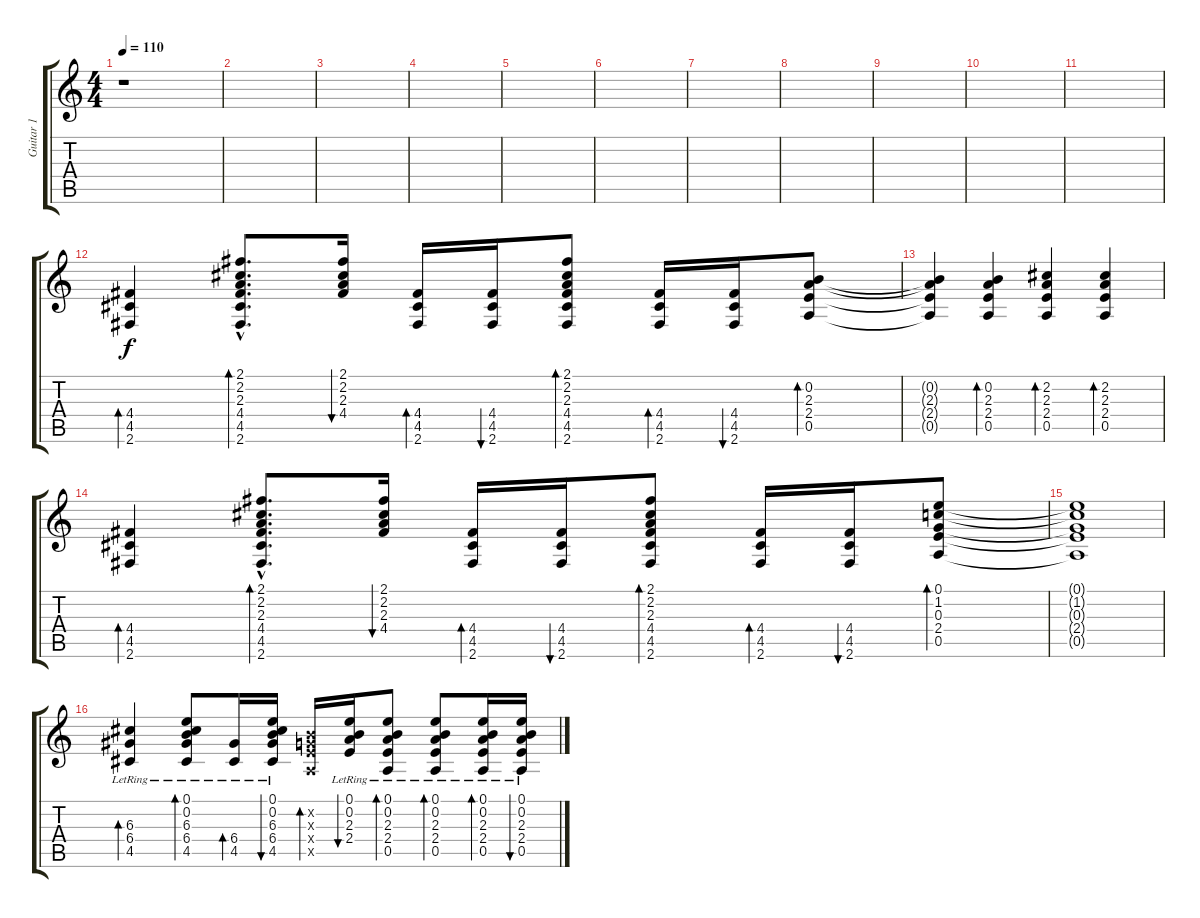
\track ("Guitar 1" "Guitar 1") {instrument acousticguitarsteel}
\staff {score tabs}
\tuning (E4 B3 G3 D3 A2 E2) {hide}
\ts (4 4)
\tempo 110
\clef g2
\ks c
r.1{dy f} |
|
|
|
|
|
|
|
|
|
|
(4.4 4.5 2.6).4{bd 60} (2.1{hac} 2.2{hac} 2.3{hac} 4.4{hac} 4.5{hac} 2.6{hac}).8{d bd 30} (2.1 2.2 2.3 4.4).16{bu 60} (4.4 4.5 2.6).16{bd 60} (4.4 4.5 2.6).16{bu 60} (2.1 2.2 2.3 4.4 4.5 2.6).8{bd 30} (4.4 4.5 2.6).16{bd 60} (4.4 4.5 2.6).16{bu 60} (0.2 2.3 2.4 0.5).8{bd 60} |
(0.2{t} 2.3{t} 2.4{t} 0.5{t}).4 (0.2 2.3 2.4 0.5).4{bd 60} (2.2 2.3 2.4 0.5).4{bd 60} (2.2 2.3 2.4 0.5).4{bd 60} |
(4.4 4.5 2.6).4{bd 60} (2.1{hac} 2.2{hac} 2.3{hac} 4.4{hac} 4.5{hac} 2.6{hac}).8{d bd 30} (2.1 2.2 2.3 4.4).16{bu 60} (4.4 4.5 2.6).16{bd 60} (4.4 4.5 2.6).16{bu 60} (2.1 2.2 2.3 4.4 4.5 2.6).8{bd 30} (4.4 4.5 2.6).16{bd 60} (4.4 4.5 2.6).16{bu 60} (0.1 1.2 0.3 2.4 0.5).8{bd 60} |
(0.1{t} 1.2{t} 0.3{t} 2.4{t} 0.5{t}).1 |
(6.3{lr} 6.4{lr} 4.5{lr}).4{bd 60} (0.1{lr} 0.2{lr} 6.3{lr} 6.4{lr} 4.5{lr}).8{bd 60} (6.4{lr} 4.5{lr}).16{bd 60} (0.1{lr} 0.2{lr} 6.3{lr} 6.4{lr} 4.5{lr}).16{bu 60} (0.2{x} 0.3{x} 2.4{x} 0.5{x}).16{bd 60} (0.1{lr} 0.2{lr} 2.3{lr} 2.4{lr}).16{bu 60} (0.1{lr} 0.2{lr} 2.3{lr} 2.4{lr} 0.5{lr}).8{bd 60} (0.1{lr} 0.2{lr} 2.3{lr} 2.4{lr} 0.5{lr}).8{bd 60} (0.1{lr} 0.2{lr} 2.3{lr} 2.4{lr} 0.5{lr}).16{bd 60} (0.1{lr} 0.2{lr} 2.3{lr} 2.4{lr} 0.5{lr}).16{bu 60}
